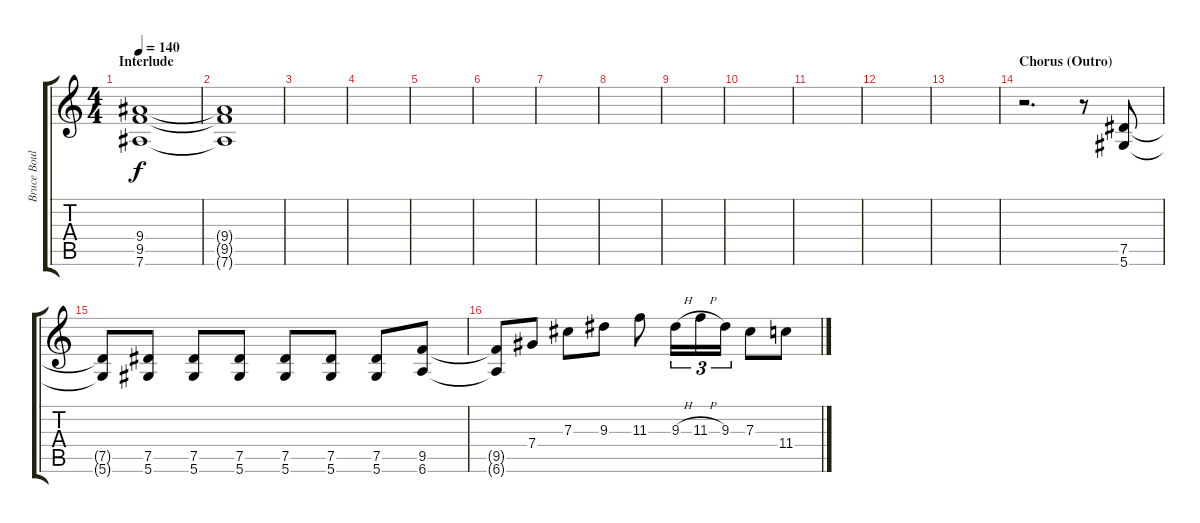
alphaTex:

\track ("Bruce Boulliet" "Bruce Boul") {instrument distortionguitar}
\staff {score tabs}
\tuning (Eb4 Bb3 Gb3 Db3 Ab2 Eb2) {hide}
\ts (4 4)
\section ("" "Interlude")
\tempo 140
\clef g2
\ks c
(9.4{t} 9.5{t} 7.6{t}).1{dy f} |
(9.4{t} 9.5{t} 7.6{t}).1 |
|
|
|
|
|
|
|
|
|
|
|
\section ("" "Chorus (Outro)")
r.2{d} r.8 (7.5 5.6).8{volume 14} |
(7.5{t} 5.6{t}).8 (7.5 5.6).8 (7.5 5.6).8 (7.5 5.6).8 (7.5 5.6).8 (7.5 5.6).8 (7.5 5.6).8 (9.5 6.6).8 |
(9.5{t} 6.6{t}).8 7.4.8 7.3.8 9.3.8 11.3.8 9.3{h}.16{tu (3 2)} 11.3{h}.16{tu (3 2)} 9.3.16{tu (3 2)} 7.3.8 11.4.8
